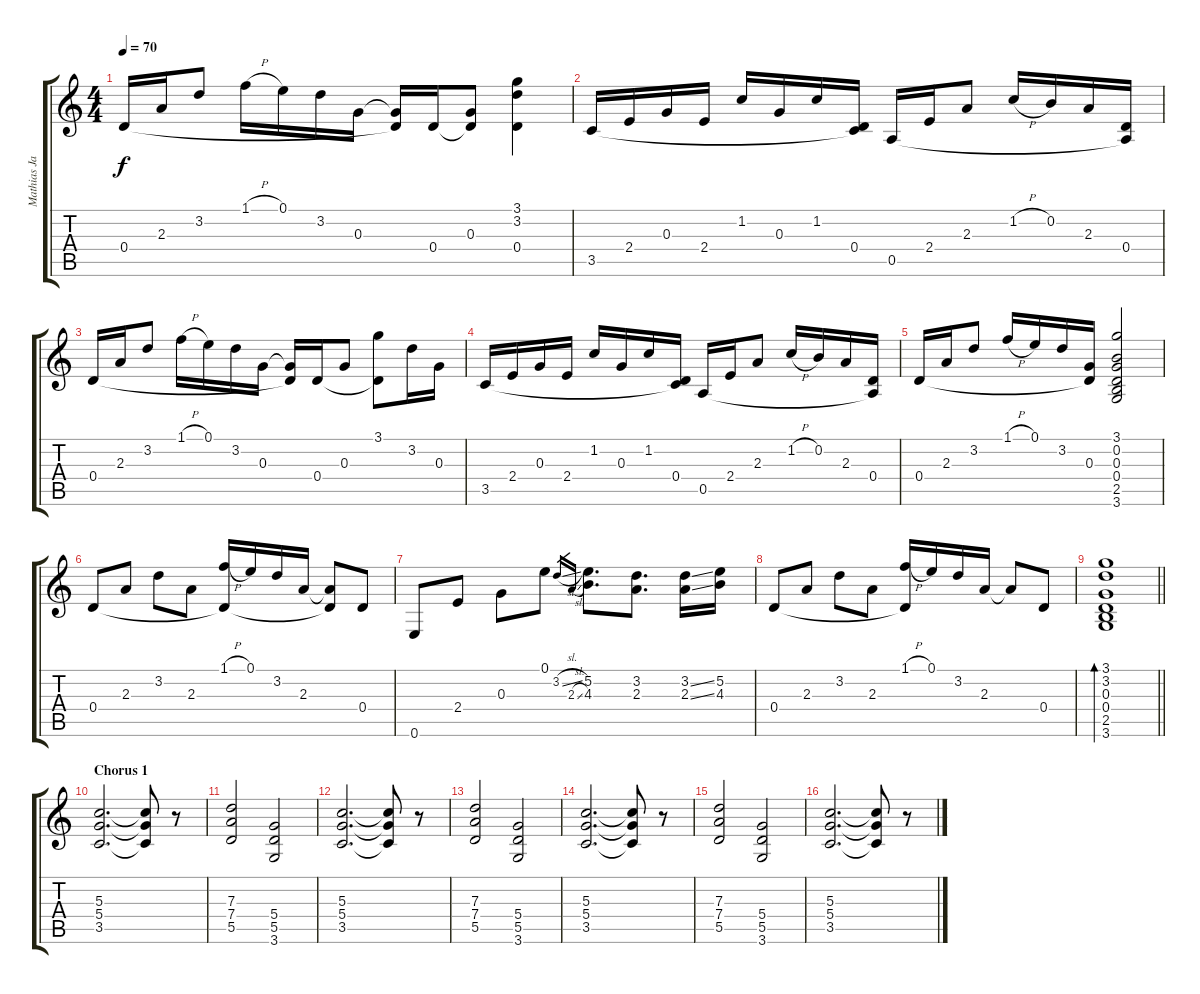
\track ("Mathias Jabs" "Mathias Ja") {instrument overdrivenguitar}
\staff {score tabs}
\tuning (E4 B3 G3 D3 A2 E2) {hide}
\ts (4 4)
\tempo 70
\clef g2
\ks c
0.4.16{dy f} 2.3.16 3.2.8 1.1{h}.16 0.1.16 3.2.16 0.3.16 (0.3{t} 0.4{t}).16 0.4.16 (0.3 0.4{t}).8 (3.1 3.2 0.4).4 |
3.5.16 2.4.16 0.3.16 2.4.16 1.2.16 0.3.16 1.2.16 (0.4 3.5{t}).16 0.5.16 2.4.16 2.3.8 1.2{h}.16 0.2.16 2.3.16 (0.4 0.5{t}).16 |
0.4.16 2.3.16 3.2.8 1.1{h}.16 0.1.16 3.2.16 0.3.16 (0.3{t} 0.4{t}).16 0.4.16 0.3.8 (3.1 0.4{t}).8 3.2.16 0.3.16 |
3.5.16 2.4.16 0.3.16 2.4.16 1.2.16 0.3.16 1.2.16 (0.4 3.5{t}).16 0.5.16 2.4.16 2.3.8 1.2{h}.16 0.2.16 2.3.16 (0.4 0.5{t}).16 |
0.4.16 2.3.16 3.2.8 1.1{h}.16 0.1.16 3.2.16 (0.3 0.4{t}).16 (3.1 0.2 0.3 0.4 2.5 3.6).2 |
0.4.8 2.3.8 3.2.8 2.3.8 (1.1{h} 0.4{t}).16 0.1.16 3.2.16 2.3.16 (2.3{t} 0.4{t}).8 0.4.8 |
0.6.8 2.4.8 0.3.8 0.1.8 3.2{sl}.16{gr} 2.3{sl}.16{gr} (5.2 4.3).8{d} (3.2 2.3).8{d} (3.2{ss} 2.3{ss}).16 (5.2 4.3).16 |
0.4.8 2.3.8 3.2.8 2.3.8 (1.1{h} 0.4{t}).16 0.1.16 3.2.16 2.3.16 2.3{t}.8 0.4.8 |
\barLineRight lightlight
(3.1 3.2 0.3 0.4 2.5 3.6).1{bd 240} |
\section ("" "Chorus 1")
(5.3 5.4 3.5).2{d instrument distortionguitar} (5.3{t} 5.4{t} 3.5{t}).8 r.8 |
(7.3 7.4 5.5).2 (5.4 5.5 3.6).2 |
(5.3 5.4 3.5).2{d} (5.3{t} 5.4{t} 3.5{t}).8 r.8 |
(7.3 7.4 5.5).2 (5.4 5.5 3.6).2 |
(5.3 5.4 3.5).2{d} (5.3{t} 5.4{t} 3.5{t}).8 r.8 |
(7.3 7.4 5.5).2 (5.4 5.5 3.6).2 |
(5.3 5.4 3.5).2{d} (5.3{t} 5.4{t} 3.5{t}).8 r.8
